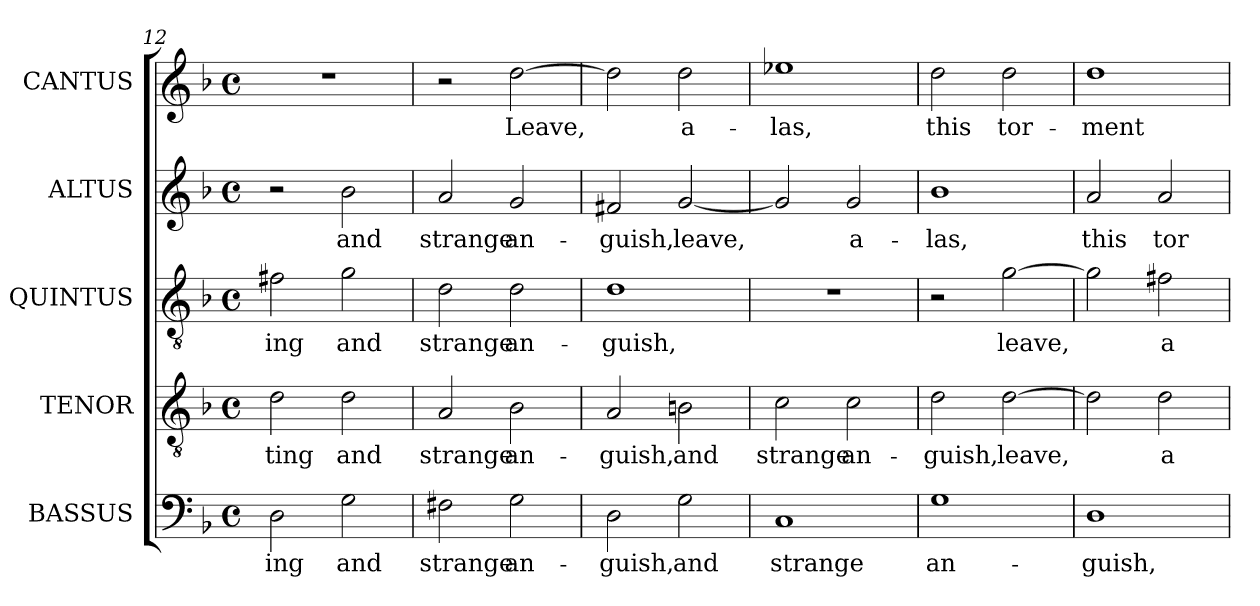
**kern	**text	**kern	**text	**kern	**text	**kern	**text	**kern	**text
*part5	*part5	*part4	*part4	*part3	*part3	*part2	*part2	*part1	*part1
*staff5	*staff5	*staff4	*staff4	*staff3	*staff3	*staff2	*staff2	*staff1	*staff1
*I"BASSUS	*	*I"TENOR	*	*I"QUINTUS	*	*I"ALTUS	*	*I"CANTUS	*
*I'B	*	*	*	*I'T	*	*	*	*I'S	*
*clefF4	*	*clefGv2	*	*clefGv2	*	*clefG2	*	*clefG2	*
*	*	*ITrd7c12	*	*ITrd7c12	*	*	*	*	*
*k[b-]	*	*k[b-]	*	*k[b-]	*	*k[b-]	*	*k[b-]	*
*d:	*	*d:	*	*d:	*	*d:	*	*d:	*
*M4/4	*	*M4/4	*	*M4/4	*	*M4/4	*	*M4/4	*
*met(c)	*	*met(c)	*	*met(c)	*	*met(c)	*	*met(c)	*
=12	=12	=12	=12	=12	=12	=12	=12	=12	=12
!	!LO:LY:b:color=#000000	!	!	!	!	!	!	!	!
!	!	!	!LO:LY:b:color=#000000	!	!	!	!	!	!
!	!	!	!	!	!LO:LY:b:color=#000000	!	!	!	!
2Di\	-ing	2Di\	-ting	2F#Xi\	-ing	2r	.	1r	.
!	!LO:LY:b:color=#000000	!	!	!	!	!	!	!	!
!	!	!	!LO:LY:b:color=#000000	!	!	!	!	!	!
!	!	!	!	!	!LO:LY:b:color=#000000	!	!	!	!
!	!	!	!	!	!	!	!LO:LY:b:color=#000000	!	!
2Gi\	and	2Di\	and	2Gi\	and	2b-i\	and	.	.
=13	=13	=13	=13	=13	=13	=13	=13	=13	=13
!	!LO:LY:b:color=#000000	!	!	!	!	!	!	!	!
!	!	!	!LO:LY:b:color=#000000	!	!	!	!	!	!
!	!	!	!	!	!LO:LY:b:color=#000000	!	!	!	!
!	!	!	!	!	!	!	!LO:LY:b:color=#000000	!	!
2F#Xi\	strange	2AAi/	strange	2Di\	strange	2ai/	strange	2r	.
!	!LO:LY:b:color=#000000	!	!	!	!	!	!	!	!
!	!	!	!LO:LY:b:color=#000000	!	!	!	!	!	!
!	!	!	!	!	!LO:LY:b:color=#000000	!	!	!	!
!	!	!	!	!	!	!	!LO:LY:b:color=#000000	!	!
!	!	!	!	!	!	!	!	!	!LO:LY:b:color=#000000
2Gi\	an-	2BB-i\	an-	2Di\	an-	2gi/	an-	[>2ddi\	Leave,
=14	=14	=14	=14	=14	=14	=14	=14	=14	=14
!	!LO:LY:b:color=#000000	!	!	!	!	!	!	!	!
!	!	!	!LO:LY:b:color=#000000	!	!	!	!	!	!
!	!	!	!	!	!LO:LY:b:color=#000000	!	!	!	!
!	!	!	!	!	!	!	!LO:LY:b:color=#000000	!	!
2Di\	-guish,	2AAi/	-guish,	1Di	-guish,	2f#Xi/	-guish,	2ddi\]	.
!	!LO:LY:b:color=#000000	!	!	!	!	!	!	!	!
!	!	!	!LO:LY:b:color=#000000	!	!	!	!	!	!
!	!	!	!	!	!	!	!LO:LY:b:color=#000000	!	!
!	!	!	!	!	!	!	!	!	!LO:LY:b:color=#000000
2Gi\	and	2BBni\	and	.	.	[<2gi/	leave,	2ddi\	a-
!!LO:LB:g=z
=15	=15	=15	=15	=15	=15	=15	=15	=15	=15
!	!LO:LY:b:color=#000000	!	!	!	!	!	!	!	!
!	!	!	!LO:LY:b:color=#000000	!	!	!	!	!	!
!	!	!	!	!	!	!	!	!	!LO:LY:b:color=#000000
1Ci	strange	2Ci\	strange	1r	.	2gi/]	.	1ee-Xi	-las,
!	!	!	!LO:LY:b:color=#000000	!	!	!	!	!	!
!	!	!	!	!	!	!	!LO:LY:b:color=#000000	!	!
.	.	2Ci\	an-	.	.	2gi/	a-	.	.
=16	=16	=16	=16	=16	=16	=16	=16	=16	=16
!	!LO:LY:b:color=#000000	!	!	!	!	!	!	!	!
!	!	!	!LO:LY:b:color=#000000	!	!	!	!	!	!
!	!	!	!	!	!	!	!LO:LY:b:color=#000000	!	!
!	!	!	!	!	!	!	!	!	!LO:LY:b:color=#000000
1Gi	an-	2Di\	-guish,	2r	.	1b-i	-las,	2ddi\	this
!	!	!	!LO:LY:b:color=#000000	!	!	!	!	!	!
!	!	!	!	!	!LO:LY:b:color=#000000	!	!	!	!
!	!	!	!	!	!	!	!	!	!LO:LY:b:color=#000000
.	.	[>2Di\	leave,	[>2Gi\	leave,	.	.	2ddi\	tor-
=17	=17	=17	=17	=17	=17	=17	=17	=17	=17
!	!LO:LY:b:color=#000000	!	!	!	!	!	!	!	!
!	!	!	!	!	!	!	!LO:LY:b:color=#000000	!	!
!	!	!	!	!	!	!	!	!	!LO:LY:b:color=#000000
1Di	-guish,	2Di\]	.	2Gi\]	.	2ai/	this	1ddi	-ment-
!	!	!	!LO:LY:b:color=#000000	!	!	!	!	!	!
!	!	!	!	!	!LO:LY:b:color=#000000	!	!	!	!
!	!	!	!	!	!	!	!LO:LY:b:color=#000000	!	!
.	.	2Di\	a-	2F#Xi\	a-	2ai/	tor	.	.
=	=	=	=	=	=	=	=	=	=
*-	*-	*-	*-	*-	*-	*-	*-	*-	*-
